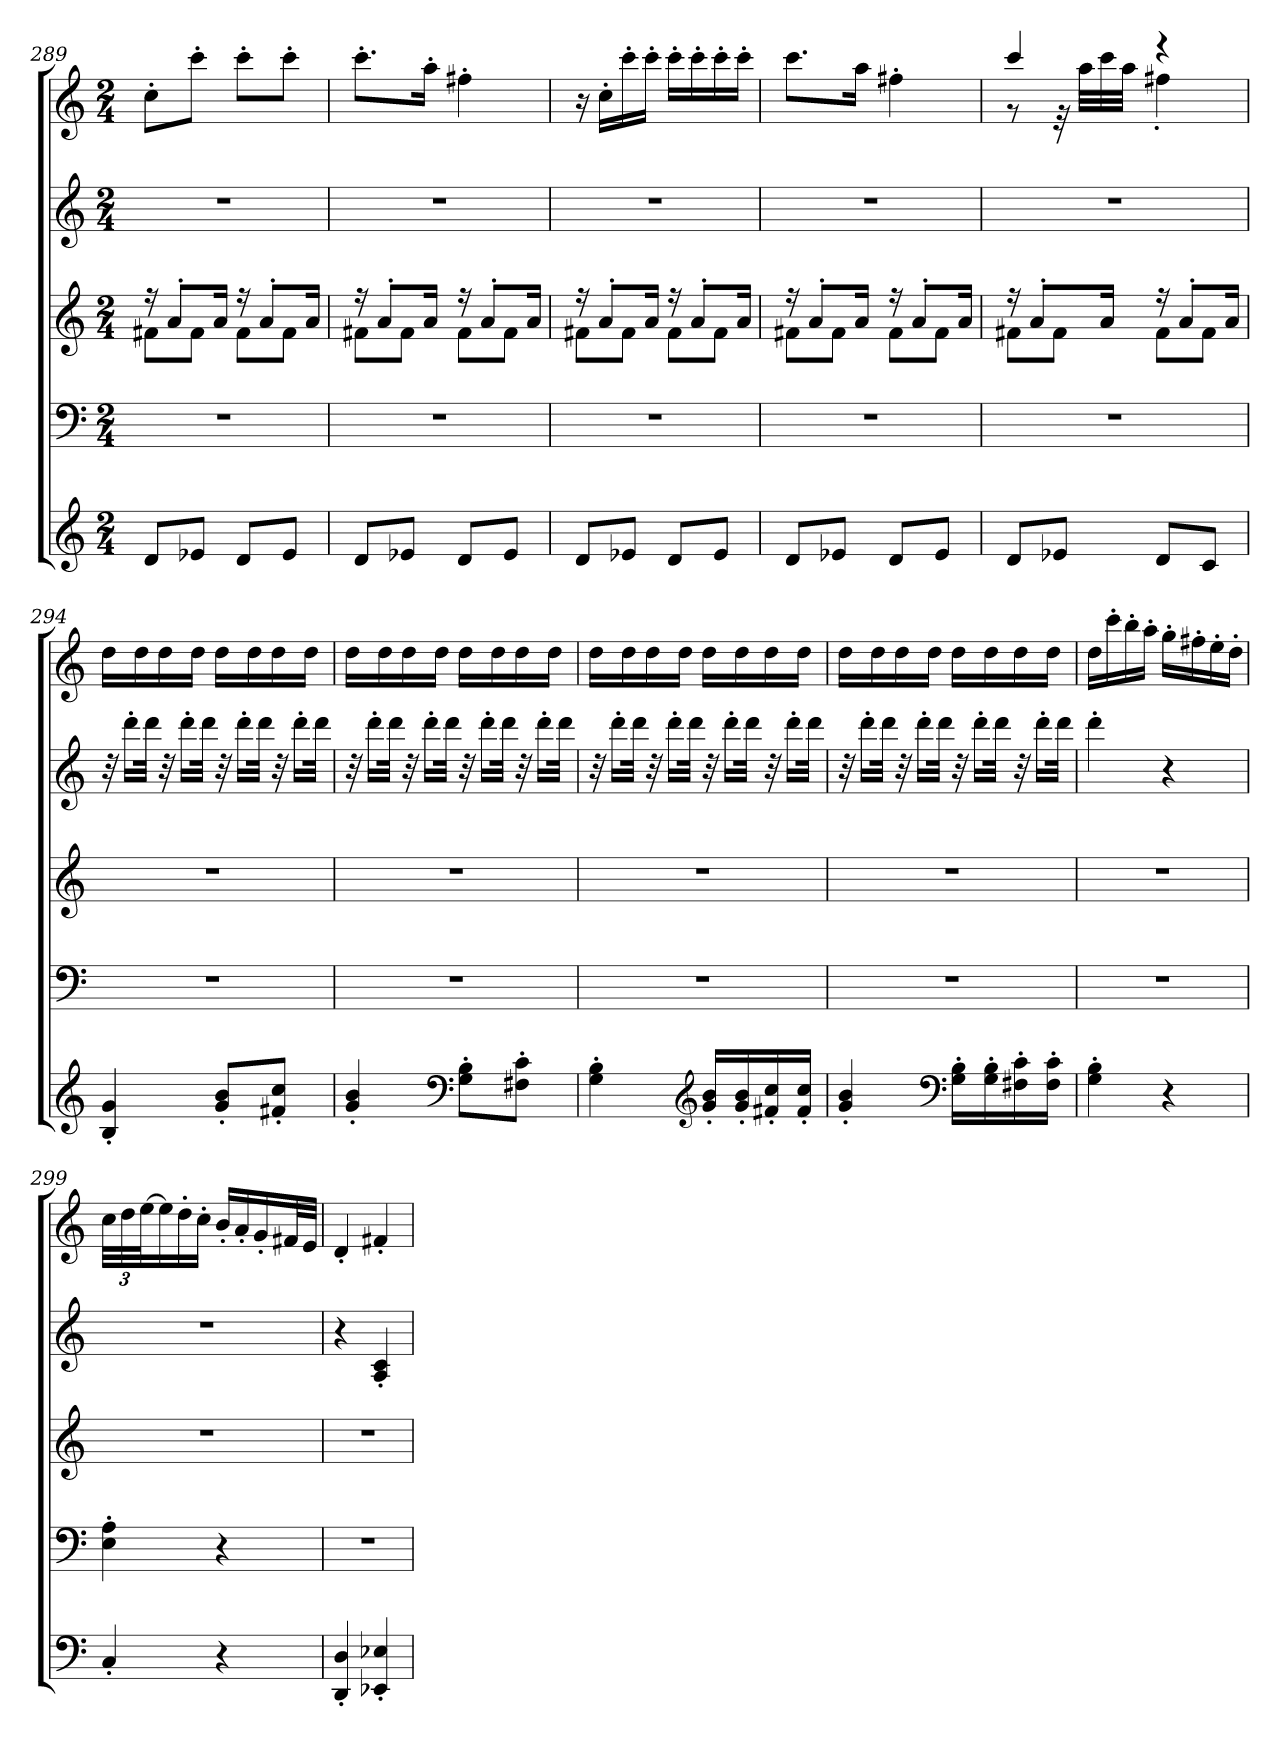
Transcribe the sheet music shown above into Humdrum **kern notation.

**kern	**kern	**kern	**kern	**kern
*part5	*part4	*part3	*part2	*part1
*staff5	*staff4	*staff3	*staff2	*staff1
*clefG2	*clefF4	*clefG2	*clefG2	*clefG2
*k[]	*k[]	*k[]	*k[]	*k[]
*M2/4	*M2/4	*M2/4	*M2/4	*M2/4
=289	=289	=289	=289	=289
*	*	*^	*	*
8d/L	2r	16r	8f#X\L	2r	8cc'\L
.	.	8a'/L	.	.	.
8e-X/J	.	.	8f#\J	.	8ccc'\J
.	.	16a/Jk	.	.	.
8d/L	.	16r	8f#\L	.	8ccc'\L
.	.	8a'/L	.	.	.
8e-/J	.	.	8f#\J	.	8ccc'\J
.	.	16a/Jk	.	.	.
!!LO:PB:g=z
=290	=290	=290	=290	=290	=290
8d/L	2r	16r	8f#X\L	2r	8.ccc'\L
.	.	8a'/L	.	.	.
8e-X/J	.	.	8f#\J	.	.
.	.	16a/Jk	.	.	16aa'\Jk
8d/L	.	16r	8f#\L	.	4ff#X'\
.	.	8a'/L	.	.	.
8e-/J	.	.	8f#\J	.	.
.	.	16a/Jk	.	.	.
=291	=291	=291	=291	=291	=291
8d/L	2r	16r	8f#X\L	2r	16r
.	.	8a'/L	.	.	16cc'\LL
8e-X/J	.	.	8f#\J	.	16ccc'\
.	.	16a/Jk	.	.	16ccc'\JJ
8d/L	.	16r	8f#\L	.	16ccc'\LL
.	.	8a'/L	.	.	16ccc'\
8e-/J	.	.	8f#\J	.	16ccc'\
.	.	16a/Jk	.	.	16ccc'\JJ
=292	=292	=292	=292	=292	=292
8d/L	2r	16r	8f#X\L	2r	8.ccc\L
.	.	8a'/L	.	.	.
8e-X/J	.	.	8f#\J	.	.
.	.	16a/Jk	.	.	16aa\Jk
8d/L	.	16r	8f#\L	.	4ff#X'\
.	.	8a'/L	.	.	.
8e-/J	.	.	8f#\J	.	.
.	.	16a/Jk	.	.	.
=293	=293	=293	=293	=293	=293
*	*	*	*	*	*^
8d/L	2r	16r	8f#X\L	2r	4ccc/	8r
.	.	8a'/L	.	.	.	.
8e-X/J	.	.	8f#\J	.	.	32r
.	.	.	.	.	.	32aa\LLL
.	.	16a/Jk	.	.	.	32ccc\
.	.	.	.	.	.	32aa\JJJ
8d/L	.	16r	8f#\L	.	4r	4ff#X'\
.	.	8a'/L	.	.	.	.
8c/J	.	.	8f#\J	.	.	.
.	.	16a/Jk	.	.	.	.
*	*	*v	*v	*	*v	*v
!!LO:LB:g=z
=294	=294	=294	=294	=294
*	*	*	*	*MM100
4B/' 4g/'	2r	2r	32r	16dd\LL
.	.	.	16ddd'\LL	.
.	.	.	.	16dd\
.	.	.	32ddd\JJk	.
.	.	.	32r	16dd\
.	.	.	16ddd'\LL	.
.	.	.	.	16dd\JJ
.	.	.	32ddd\JJk	.
8g/' 8b/'L	.	.	32r	16dd\LL
.	.	.	16ddd'\LL	.
.	.	.	.	16dd\
.	.	.	32ddd\JJk	.
8f#X/' 8cc/'J	.	.	32r	16dd\
.	.	.	16ddd'\LL	.
.	.	.	.	16dd\JJ
.	.	.	32ddd\JJk	.
=295	=295	=295	=295	=295
4g/' 4b/'	2r	2r	32r	16dd\LL
.	.	.	16ddd'\LL	.
.	.	.	.	16dd\
.	.	.	32ddd\JJk	.
.	.	.	32r	16dd\
.	.	.	16ddd'\LL	.
.	.	.	.	16dd\JJ
.	.	.	32ddd\JJk	.
*clefF4	*	*	*	*
8G\' 8B\'L	.	.	32r	16dd\LL
.	.	.	16ddd'\LL	.
.	.	.	.	16dd\
.	.	.	32ddd\JJk	.
8F#X\' 8c\'J	.	.	32r	16dd\
.	.	.	16ddd'\LL	.
.	.	.	.	16dd\JJ
.	.	.	32ddd\JJk	.
=296	=296	=296	=296	=296
4G\' 4B\'	2r	2r	32r	16dd\LL
.	.	.	16ddd'\LL	.
.	.	.	.	16dd\
.	.	.	32ddd\JJk	.
.	.	.	32r	16dd\
.	.	.	16ddd'\LL	.
.	.	.	.	16dd\JJ
.	.	.	32ddd\JJk	.
*clefG2	*	*	*	*
16g/' 16b/'LL	.	.	32r	16dd\LL
.	.	.	16ddd'\LL	.
16g/' 16b/'	.	.	.	16dd\
.	.	.	32ddd\JJk	.
16f#X/' 16cc/'	.	.	32r	16dd\
.	.	.	16ddd'\LL	.
16f#/' 16cc/'JJ	.	.	.	16dd\JJ
.	.	.	32ddd\JJk	.
!!LO:PB:g=z
=297	=297	=297	=297	=297
4g/' 4b/'	2r	2r	32r	16dd\LL
.	.	.	16ddd'\LL	.
.	.	.	.	16dd\
.	.	.	32ddd\JJk	.
.	.	.	32r	16dd\
.	.	.	16ddd'\LL	.
.	.	.	.	16dd\JJ
.	.	.	32ddd\JJk	.
*clefF4	*	*	*	*
16G\' 16B\'LL	.	.	32r	16dd\LL
.	.	.	16ddd'\LL	.
16G\' 16B\'	.	.	.	16dd\
.	.	.	32ddd\JJk	.
16F#X\' 16c\'	.	.	32r	16dd\
.	.	.	16ddd'\LL	.
16F#\' 16c\'JJ	.	.	.	16dd\JJ
.	.	.	32ddd\JJk	.
=298	=298	=298	=298	=298
4G\' 4B\'	2r	2r	4ddd'\	16dd\LL
.	.	.	.	16ccc'\
.	.	.	.	16bb'\
.	.	.	.	16aa'\JJ
4r	.	.	4r	16gg'\LL
.	.	.	.	16ff#X'\
.	.	.	.	16ee'\
.	.	.	.	16dd'\JJ
=299	=299	=299	=299	=299
*	*	*	*	*Xbrackettup
*	*	*	*	*MM169
4C'/	4E\' 4A\'	2r	2r	48cc\LLL
.	.	.	.	48dd\
.	.	.	.	[48ee\J
.	.	.	.	16ee\]
*	*	*	*	*MM100
.	.	.	.	16dd'\
.	.	.	.	16cc'\JJ
4r	4r	.	.	16b'/LL
.	.	.	.	16a'/
.	.	.	.	16g'/
*	*	*	*	*MM53
.	.	.	.	32f#X/L
.	.	.	.	32e/JJJ
=300	=300	=300	=300	=300
*	*	*	*	*MM98
4DD/' 4D/'	2r	2r	4r	4d'/
4EE-X/' 4E-X/'	.	.	4A/' 4c/'	4f#X'/
=	=	=	=	=
*-	*-	*-	*-	*-
